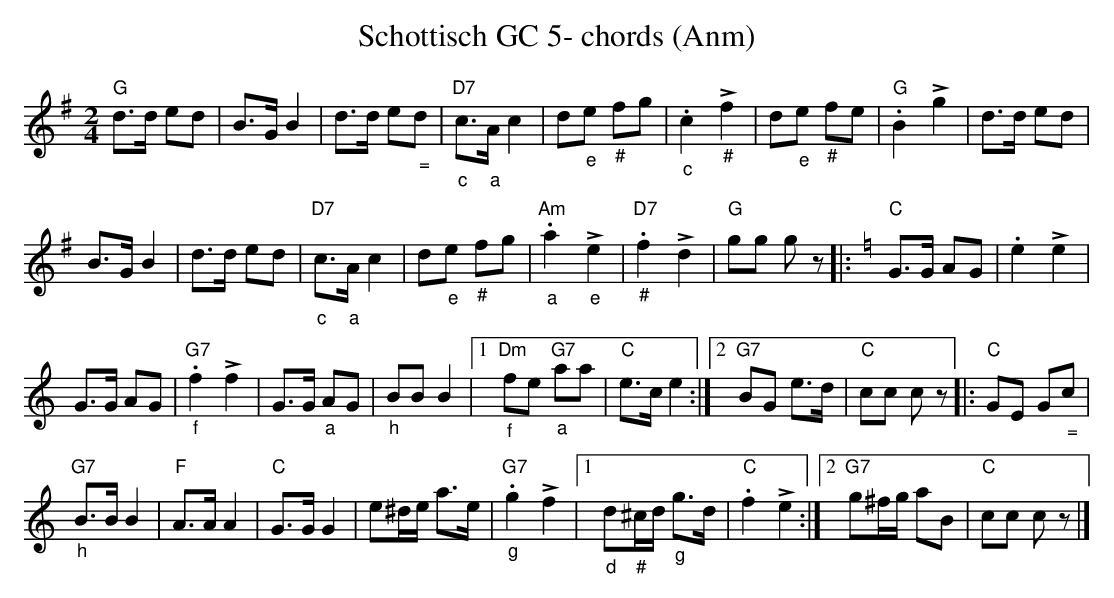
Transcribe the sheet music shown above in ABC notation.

X:1
T:Schottisch GC 5- chords (Anm)
M:2/4
L:1/8
K:Gmaj%%MIDI gchordon
"G"d>d ed | B>GB2 | d>d e"_ ="d | "D7""_c"c>"_a"Ac2 | d"_e"e "_#"fg | "_c".c2"_#"!>!f2 | d"_e"e "_#"fe | \
"G".B2!>!g2 | d>d ed |
 B>GB2 | d>d ed | "D7""_c"c>"_a"Ac2 | d"_e"e "_#"fg | "Am"."_a"a2 "_e"!>!e2 | \
"D7"."_#"f2 !>!d2 | "G"gg gz |: [K:Cmaj] "C"G>G AG | .e2 !>!e2 |
 G>G AG | "G7""_f".f2!>!f2 | G>G "_a"AG | "_h"BBB2 |1 "Dm""_f"fe "G7""_a"aa | \
"C"e>c e2 :|2 "G7"BG e>d | "C"cc cz |: "C"GE G"_ ="c |
 "G7""_h"B>BB2 | "F"A>AA2 | "C"G>GG2 | \
e^d/2e/2 a>e | "G7""_g".g2!>!f2 |1 "_d"d"_#"^c/2d/2 "_g"g>d | "C".f2!>!e2 :|2 "G7"g^f/2g/2 aB | "C"cc cz |]
